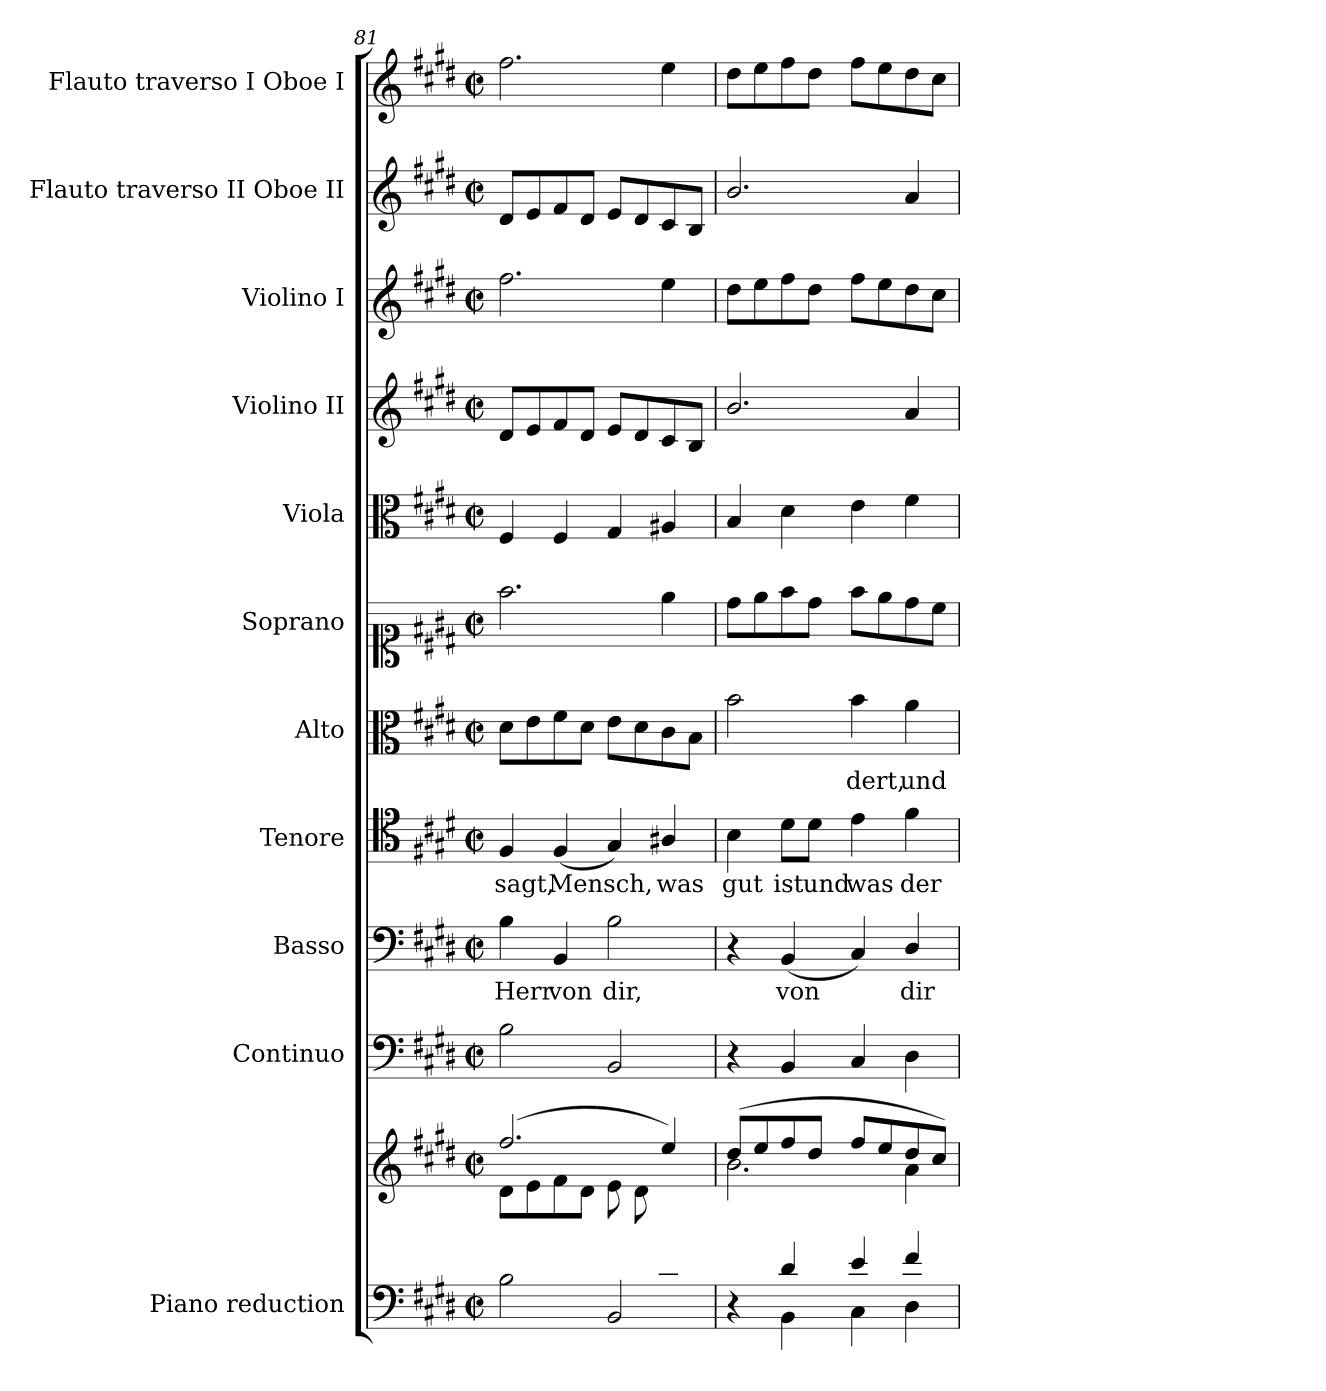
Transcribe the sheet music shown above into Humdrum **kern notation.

**kern	**kern	**kern	**kern	**text	**kern	**text	**kern	**text	**kern	**text	**kern	**kern	**kern	**kern	**kern
*part11	*part11	*part10	*part9	*part9	*part8	*part8	*part7	*part7	*part6	*part6	*part5	*part4	*part3	*part2	*part1
*staff12	*staff11	*staff10	*staff9	*staff9	*staff8	*staff8	*staff7	*staff7	*staff6	*staff6	*staff5	*staff4	*staff3	*staff2	*staff1
*I"Piano reduction	*	*I"Continuo	*I"Basso	*	*I"Tenore	*	*I"Alto	*	*I"Soprano	*	*I"Viola	*I"Violino II	*I"Violino I	*I"Flauto traverso II Oboe II	*I"Flauto traverso I Oboe I
*I'Pno	*	*	*	*	*	*	*	*	*	*	*	*	*	*I'Ob	*I'Ob
*clefF4	*clefG2	*clefF4	*clefF4	*	*clefC4	*	*clefC3	*	*clefC1	*	*clefC3	*clefG2	*clefG2	*clefG2	*clefG2
*k[f#c#g#d#]	*k[f#c#g#d#]	*k[f#c#g#d#]	*k[f#c#g#d#]	*	*k[f#c#g#d#]	*	*k[f#c#g#d#]	*	*k[f#c#g#d#]	*	*k[f#c#g#d#]	*k[f#c#g#d#]	*k[f#c#g#d#]	*k[f#c#g#d#]	*k[f#c#g#d#]
*M2/2	*M2/2	*M2/2	*M2/2	*	*M2/2	*	*M2/2	*	*M2/2	*	*M2/2	*M2/2	*M2/2	*M2/2	*M2/2
*met(c|)	*met(c|)	*met(c|)	*met(c|)	*	*met(c|)	*	*met(c|)	*	*met(c|)	*	*met(c|)	*met(c|)	*met(c|)	*met(c|)	*met(c|)
=81	=81	=81	=81	=81	=81	=81	=81	=81	=81	=81	=81	=81	=81	=81	=81
*^	*^	*	*	*	*	*	*	*	*	*	*	*	*	*	*
!	!	!	!	!	!	!LO:LY:b	!	!LO:LY:b	!	!	!	!LO:LY:b	!	!	!	!	!
2.ryy	2B\	(2.ff#/	8d#\L	2B\	4B\	Herr	4F#/	sagt,	8d#\L	.	2.ff#\	--	4F#/	8d#/L	2.ff#\	8d#/L	2.ff#\
.	.	.	8e\	.	.	.	.	.	8e\	.	.	.	.	8e/	.	8e/	.
!	!	!	!	!	!	!LO:LY:b	!	!LO:LY:b	!	!	!	!	!	!	!	!	!
.	.	.	8f#\	.	4BB/	von	(4F#/	Mensch,	8f#\	.	.	.	4F#/	8f#/	.	8f#/	.
.	.	.	8d#\J	.	.	.	.	.	8d#\J	.	.	.	.	8d#/J	.	8d#/J	.
!	!	!	!	!	!	!LO:LY:b	!	!	!	!	!	!	!	!	!	!	!
.	2BB/	.	8e\L	2BB/	2B\	dir,	4G#/)	.	8e\L	.	.	.	4G#/	8e/L	.	8e/L	.
.	.	.	8d#\	.	.	.	.	.	8d#\	.	.	.	.	8d#/	.	8d#/	.
!	!	!	!	!	!	!	!	!LO:LY:b	!	!	!	!	!	!	!	!	!
8c#/	.	4ee/)	4ryy	.	.	.	4A#X/	was	8c#\	.	4ee\	.	4A#X/	8c#/	4ee\	8c#/	4ee\
8B/J	.	.	.	.	.	.	.	.	8B\J	.	.	.	.	8B/J	.	8B/J	.
=82	=82	=82	=82	=82	=82	=82	=82	=82	=82	=82	=82	=82	=82	=82	=82	=82	=82
!	!	!	!	!	!	!	!	!LO:LY:b	!	!	!	!	!	!	!	!	!
4r	4ryy	(8dd#/L	2.b\	4r	4r	.	4B\	gut	2b\	.	8dd#\L	.	4B/	2.b/	8dd#\L	2.b/	8dd#\L
.	.	8ee/	.	.	.	.	.	.	.	.	8ee\	.	.	.	8ee\	.	8ee\
!	!	!	!	!	!	!LO:LY:b	!	!LO:LY:b	!	!	!	!	!	!	!	!	!
4d#/	4BB\	8ff#/	.	4BB/	(4BB/	von	8d#\L	ist	.	.	8ff#\	.	4d#\	.	8ff#\	.	8ff#\
!	!	!	!	!	!	!	!	!LO:LY:b	!	!	!	!	!	!	!	!	!
.	.	8dd#/J	.	.	.	.	8d#\J	und	.	.	8dd#\J	.	.	.	8dd#\J	.	8dd#\J
!	!	!	!	!	!	!	!	!LO:LY:b	!	!LO:LY:b	!	!	!	!	!	!	!
4e/	4C#\	8ff#/L	.	4C#/	4C#/)	.	4e\	was	4b\	dert,	8ff#\L	.	4e\	.	8ff#\L	.	8ff#\L
.	.	8ee/	.	.	.	.	.	.	.	.	8ee\	.	.	.	8ee\	.	8ee\
!	!	!	!	!	!	!LO:LY:b	!	!LO:LY:b	!	!LO:LY:b	!	!	!	!	!	!	!
4f#/	4D#\	8dd#/	4a\	4D#\	4D#/	dir	4f#\	der	4a\	und	8dd#\	.	4f#\	4a/	8dd#\	4a/	8dd#\
.	.	8cc#/J)	.	.	.	.	.	.	.	.	8cc#\J	.	.	.	8cc#\J	.	8cc#\J
*v	*v	*	*	*	*	*	*	*	*	*	*	*	*	*	*	*	*
*	*v	*v	*	*	*	*	*	*	*	*	*	*	*	*	*	*
=	=	=	=	=	=	=	=	=	=	=	=	=	=	=	=
*-	*-	*-	*-	*-	*-	*-	*-	*-	*-	*-	*-	*-	*-	*-	*-
